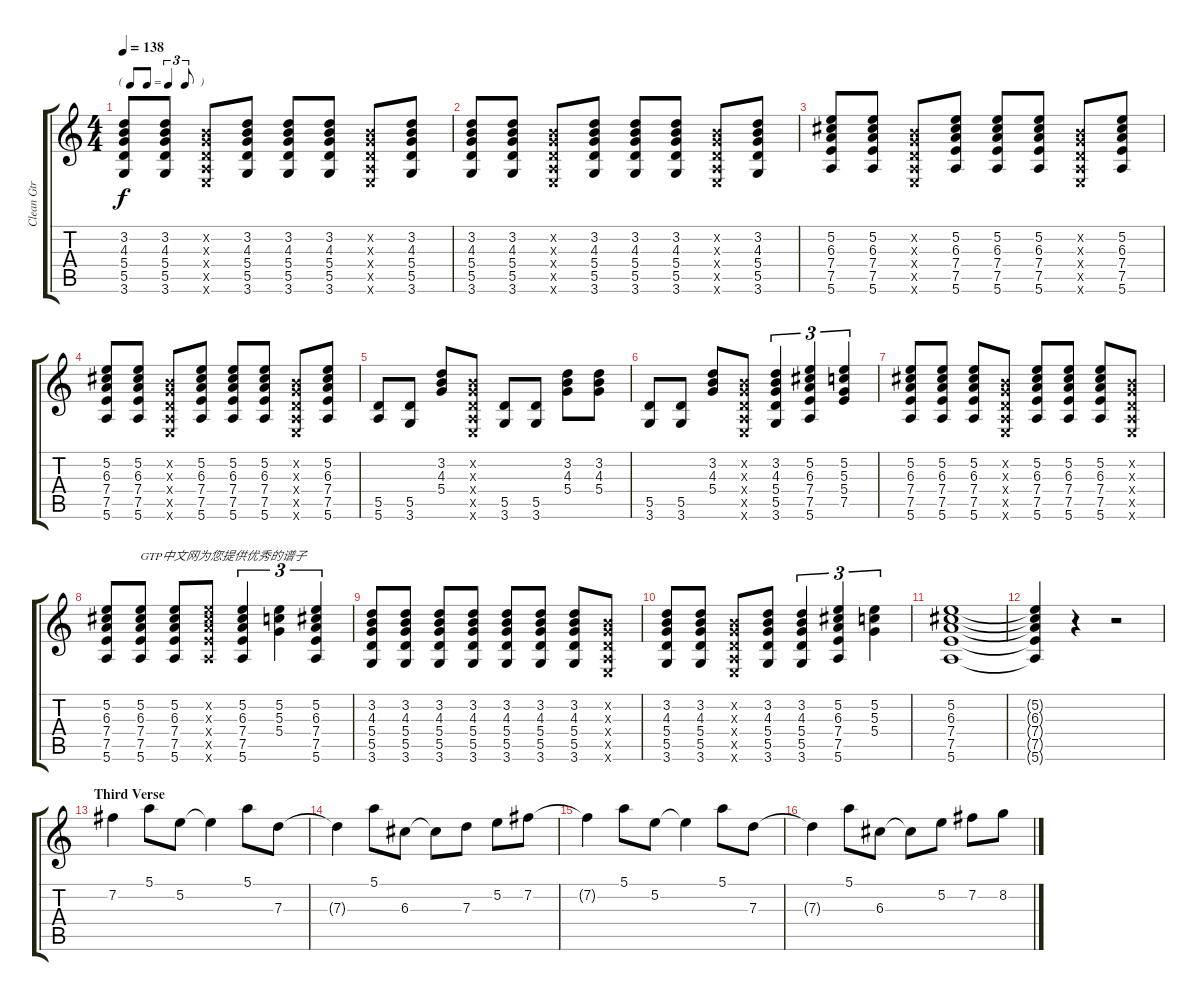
\track ("Clean Gtr" "Clean Gtr") {instrument electricguitarclean}
\staff {score tabs}
\tuning (E4 B3 G3 D3 A2 E2) {hide}
\ts (4 4)
\tf triplet8th
\tempo 138
\clef g2
\ks c
(3.2 4.3 5.4 5.5 3.6).8{dy f} (3.2 4.3 5.4 5.5 3.6).8 (0.2{x} 0.3{x} 0.4{x} 0.5{x} 0.6{x}).8 (3.2 4.3 5.4 5.5 3.6).8 (3.2 4.3 5.4 5.5 3.6).8 (3.2 4.3 5.4 5.5 3.6).8 (0.2{x} 0.3{x} 0.4{x} 0.5{x} 0.6{x}).8 (3.2 4.3 5.4 5.5 3.6).8 |
(3.2 4.3 5.4 5.5 3.6).8 (3.2 4.3 5.4 5.5 3.6).8 (0.2{x} 0.3{x} 0.4{x} 0.5{x} 0.6{x}).8 (3.2 4.3 5.4 5.5 3.6).8 (3.2 4.3 5.4 5.5 3.6).8 (3.2 4.3 5.4 5.5 3.6).8 (0.2{x} 0.3{x} 0.4{x} 0.5{x} 0.6{x}).8 (3.2 4.3 5.4 5.5 3.6).8 |
(5.2 6.3 7.4 7.5 5.6).8 (5.2 6.3 7.4 7.5 5.6).8 (0.2{x} 0.3{x} 0.4{x} 0.5{x} 0.6{x}).8 (5.2 6.3 7.4 7.5 5.6).8 (5.2 6.3 7.4 7.5 5.6).8 (5.2 6.3 7.4 7.5 5.6).8 (0.2{x} 0.3{x} 0.4{x} 0.5{x} 0.6{x}).8 (5.2 6.3 7.4 7.5 5.6).8 |
(5.2 6.3 7.4 7.5 5.6).8 (5.2 6.3 7.4 7.5 5.6).8 (0.2{x} 0.3{x} 0.4{x} 0.5{x} 0.6{x}).8 (5.2 6.3 7.4 7.5 5.6).8 (5.2 6.3 7.4 7.5 5.6).8 (5.2 6.3 7.4 7.5 5.6).8 (0.2{x} 0.3{x} 0.4{x} 0.5{x} 0.6{x}).8 (5.2 6.3 7.4 7.5 5.6).8 |
(5.5 5.6).8 (5.5 3.6).8 (3.2 4.3 5.4).8 (0.2{x} 0.3{x} 0.4{x} 0.5{x} 0.6{x}).8 (5.5 3.6).8 (5.5 3.6).8 (3.2 4.3 5.4).8 (3.2 4.3 5.4).8 |
(5.5 3.6).8 (5.5 3.6).8 (3.2 4.3 5.4).8 (0.2{x} 0.3{x} 0.4{x} 0.5{x} 0.6{x}).8 (3.2 4.3 5.4 5.5 3.6).4{tu (3 2)} (5.2 6.3 7.4 7.5 5.6).4{tu (3 2)} (5.2 5.3 5.4 7.5).4{tu (3 2)} |
(5.2 6.3 7.4 7.5 5.6).8 (5.2 6.3 7.4 7.5 5.6).8 (5.2 6.3 7.4 7.5 5.6).8 (0.2{x} 0.3{x} 0.4{x} 0.5{x} 0.6{x}).8 (5.2 6.3 7.4 7.5 5.6).8 (5.2 6.3 7.4 7.5 5.6).8 (5.2 6.3 7.4 7.5 5.6).8 (0.2{x} 0.3{x} 0.4{x} 0.5{x} 0.6{x}).8 |
(5.2 6.3 7.4 7.5 5.6).8 (5.2 6.3 7.4 7.5 5.6).8{txt "GTP中文网为您提供优秀的谱子"} (5.2 6.3 7.4 7.5 5.6).8 (5.2{x} 6.3{x} 7.4{x} 7.5{x} 5.6{x}).8 (5.2 6.3 7.4 7.5 5.6).4{tu (3 2)} (5.2 5.3 5.4).4{tu (3 2)} (5.2 6.3 7.4 7.5 5.6).4{tu (3 2)} |
(3.2 4.3 5.4 5.5 3.6).8 (3.2 4.3 5.4 5.5 3.6).8 (3.2 4.3 5.4 5.5 3.6).8 (3.2 4.3 5.4 5.5 3.6).8 (3.2 4.3 5.4 5.5 3.6).8 (3.2 4.3 5.4 5.5 3.6).8 (3.2 4.3 5.4 5.5 3.6).8 (0.2{x} 0.3{x} 0.4{x} 0.5{x} 0.6{x}).8 |
(3.2 4.3 5.4 5.5 3.6).8 (3.2 4.3 5.4 5.5 3.6).8 (0.2{x} 0.3{x} 0.4{x} 0.5{x} 0.6{x}).8 (3.2 4.3 5.4 5.5 3.6).8 (3.2 4.3 5.4 5.5 3.6).4{tu (3 2)} (5.2 6.3 7.4 7.5 5.6).4{tu (3 2)} (5.2 5.3 5.4).4{tu (3 2)} |
(5.2 6.3 7.4 7.5 5.6).1 |
(5.2{t} 6.3{t} 7.4{t} 7.5{t} 5.6{t}).4 r.4 r.2 |
\section ("" "Third Verse")
7.2.4 5.1.8 5.2.8 5.2{t}.4 5.1.8 7.3.8 |
7.3{t}.4 5.1.8 6.3.8 6.3{t}.8 7.3.8 5.2.8 7.2.8 |
7.2{t}.4 5.1.8 5.2.8 5.2{t}.4 5.1.8 7.3.8 |
7.3{t}.4 5.1.8 6.3.8 6.3{t}.8 5.2.8 7.2.8 8.2.8
